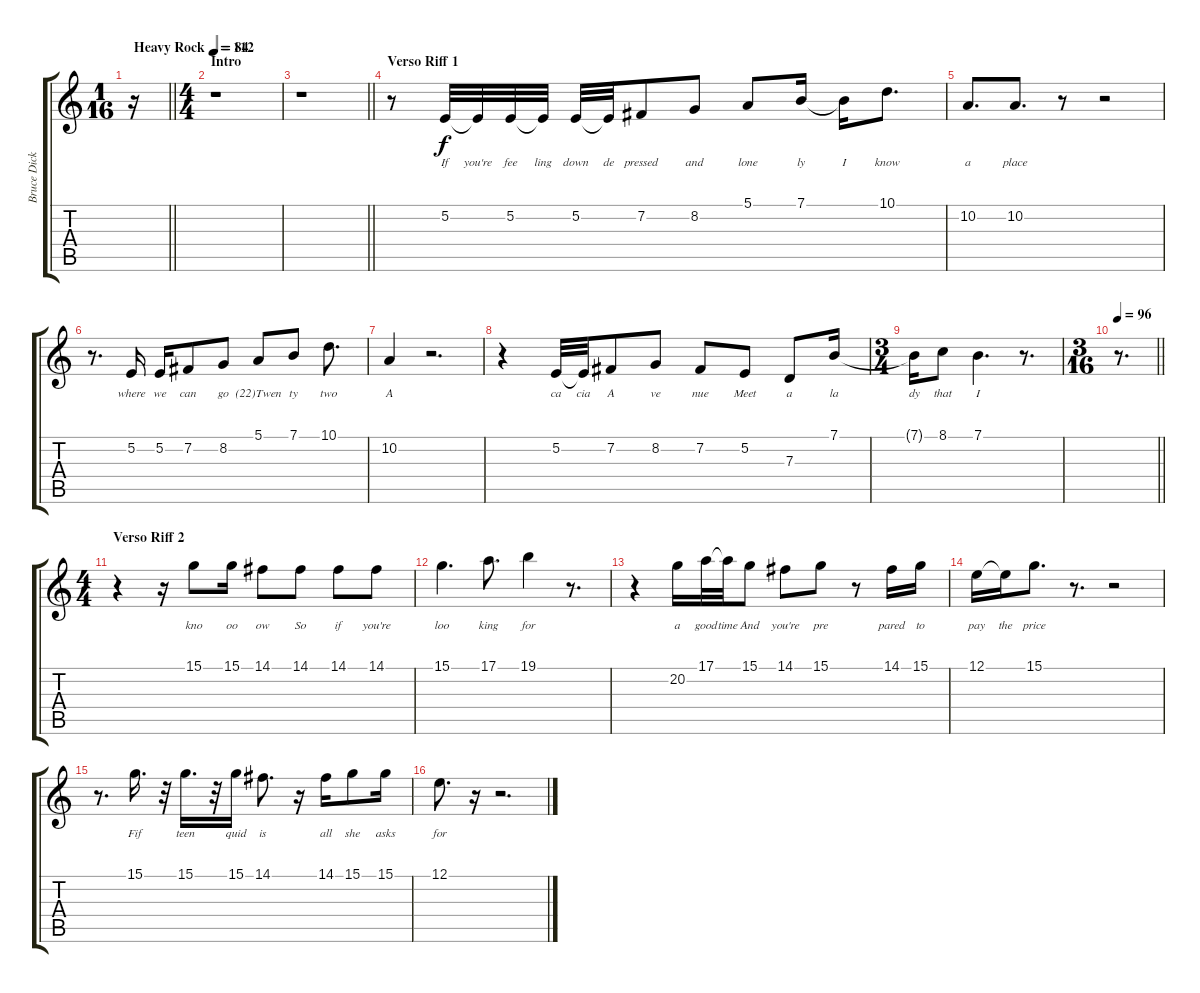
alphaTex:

\track ("Bruce Dickinson" "Bruce Dick") {instrument lead2sawtooth}
\staff {score tabs}
\tuning (E4 B3 G3 D3 A2 E2) {hide}
\ts (1 16)
\tempo (112 "Heavy Rock")
\clef g2
\barLineRight lightlight
\ks c
r.16{dy f instrument lead2sawtooth} |
\ts (4 4)
\section ("" "Intro")
\tempo 84
r.1 |
\barLineRight lightlight
r.1 |
\section ("" "Verso Riff 1")
r.8 5.2.32{lyrics (0 "If") lyrics (1 "") lyrics (2 "") lyrics (3 "") lyrics (4 "")} 5.2{t}.32{lyrics (0 "you're") lyrics (1 "") lyrics (2 "") lyrics (3 "") lyrics (4 "")} 5.2.32{lyrics (0 "fee") lyrics (1 "") lyrics (2 "") lyrics (3 "") lyrics (4 "")} 5.2{t}.32{lyrics (0 "ling") lyrics (1 "") lyrics (2 "") lyrics (3 "") lyrics (4 "")} 5.2.32{lyrics (0 "down") lyrics (1 "") lyrics (2 "") lyrics (3 "") lyrics (4 "")} 5.2{t}.32{lyrics (0 "de") lyrics (1 "") lyrics (2 "") lyrics (3 "") lyrics (4 "")} 7.2.8{lyrics (0 "pressed") lyrics (1 "") lyrics (2 "") lyrics (3 "") lyrics (4 "")} 8.2.8{lyrics (0 "and") lyrics (1 "") lyrics (2 "") lyrics (3 "") lyrics (4 "")} 5.1.8{lyrics (0 "lone") lyrics (1 "") lyrics (2 "") lyrics (3 "") lyrics (4 "")} 7.1.16{lyrics (0 "ly") lyrics (1 "") lyrics (2 "") lyrics (3 "") lyrics (4 "")} 7.1{t}.16{lyrics (0 "I") lyrics (1 "") lyrics (2 "") lyrics (3 "") lyrics (4 "")} 10.1.8{d lyrics (0 "know") lyrics (1 "") lyrics (2 "") lyrics (3 "") lyrics (4 "")} |
10.2.8{d lyrics (0 "a") lyrics (1 "") lyrics (2 "") lyrics (3 "") lyrics (4 "")} 10.2.8{d lyrics (0 "place") lyrics (1 "") lyrics (2 "") lyrics (3 "") lyrics (4 "")} r.8 r.2 |
r.8{d} 5.2.16{lyrics (0 "where") lyrics (1 "") lyrics (2 "") lyrics (3 "") lyrics (4 "")} 5.2.16{lyrics (0 "we") lyrics (1 "") lyrics (2 "") lyrics (3 "") lyrics (4 "")} 7.2.8{lyrics (0 "can") lyrics (1 "") lyrics (2 "") lyrics (3 "") lyrics (4 "")} 8.2.8{lyrics (0 "go") lyrics (1 "") lyrics (2 "") lyrics (3 "") lyrics (4 "")} 5.1.8{lyrics (0 "(22)Twen") lyrics (1 "") lyrics (2 "") lyrics (3 "") lyrics (4 "")} 7.1.8{lyrics (0 "ty") lyrics (1 "") lyrics (2 "") lyrics (3 "") lyrics (4 "")} 10.1.8{d lyrics (0 "two") lyrics (1 "") lyrics (2 "") lyrics (3 "") lyrics (4 "")} |
10.2.4{lyrics (0 "A") lyrics (1 "") lyrics (2 "") lyrics (3 "") lyrics (4 "")} r.2{d} |
r.4 5.2.32{lyrics (0 "ca") lyrics (1 "") lyrics (2 "") lyrics (3 "") lyrics (4 "")} 5.2{t}.32{lyrics (0 "cia") lyrics (1 "") lyrics (2 "") lyrics (3 "") lyrics (4 "")} 7.2.8{lyrics (0 "A") lyrics (1 "") lyrics (2 "") lyrics (3 "") lyrics (4 "")} 8.2.8{lyrics (0 "ve") lyrics (1 "") lyrics (2 "") lyrics (3 "") lyrics (4 "")} 7.2.8{lyrics (0 "nue") lyrics (1 "") lyrics (2 "") lyrics (3 "") lyrics (4 "")} 5.2.8{lyrics (0 "Meet") lyrics (1 "") lyrics (2 "") lyrics (3 "") lyrics (4 "")} 7.3.8{lyrics (0 "a") lyrics (1 "") lyrics (2 "") lyrics (3 "") lyrics (4 "")} 7.1.16{lyrics (0 "la") lyrics (1 "") lyrics (2 "") lyrics (3 "") lyrics (4 "")} |
\ts (3 4)
7.1{t}.16{lyrics (0 "dy") lyrics (1 "") lyrics (2 "") lyrics (3 "") lyrics (4 "")} 8.1.8{lyrics (0 "that") lyrics (1 "") lyrics (2 "") lyrics (3 "") lyrics (4 "")} 7.1.4{d lyrics (0 "I") lyrics (1 "") lyrics (2 "") lyrics (3 "") lyrics (4 "")} r.8{d} |
\ts (3 16)
\tempo 96
\barLineRight lightlight
r.8{d} |
\ts (4 4)
\section ("" "Verso Riff 2")
r.4 r.16 15.1.8{lyrics (0 "kno") lyrics (1 "") lyrics (2 "") lyrics (3 "") lyrics (4 "")} 15.1.16{lyrics (0 "oo") lyrics (1 "") lyrics (2 "") lyrics (3 "") lyrics (4 "")} 14.1.8{lyrics (0 "ow") lyrics (1 "") lyrics (2 "") lyrics (3 "") lyrics (4 "")} 14.1.8{lyrics (0 "So") lyrics (1 "") lyrics (2 "") lyrics (3 "") lyrics (4 "")} 14.1.8{lyrics (0 "if") lyrics (1 "") lyrics (2 "") lyrics (3 "") lyrics (4 "")} 14.1.8{lyrics (0 "you're") lyrics (1 "") lyrics (2 "") lyrics (3 "") lyrics (4 "")} |
15.1.4{d lyrics (0 "loo") lyrics (1 "") lyrics (2 "") lyrics (3 "") lyrics (4 "")} 17.1.8{d lyrics (0 "king") lyrics (1 "") lyrics (2 "") lyrics (3 "") lyrics (4 "")} 19.1.4{lyrics (0 "for") lyrics (1 "") lyrics (2 "") lyrics (3 "") lyrics (4 "")} r.8{d} |
r.4 20.2.16{lyrics (0 "a") lyrics (1 "") lyrics (2 "") lyrics (3 "") lyrics (4 "")} 17.1.32{lyrics (0 "good") lyrics (1 "") lyrics (2 "") lyrics (3 "") lyrics (4 "")} 17.1{t}.32{lyrics (0 "time") lyrics (1 "") lyrics (2 "") lyrics (3 "") lyrics (4 "")} 15.1.8{lyrics (0 "And") lyrics (1 "") lyrics (2 "") lyrics (3 "") lyrics (4 "")} 14.1.8{lyrics (0 "you're") lyrics (1 "") lyrics (2 "") lyrics (3 "") lyrics (4 "")} 15.1.8{lyrics (0 "pre") lyrics (1 "") lyrics (2 "") lyrics (3 "") lyrics (4 "")} r.8 14.1.16{lyrics (0 "pared") lyrics (1 "") lyrics (2 "") lyrics (3 "") lyrics (4 "")} 15.1.16{lyrics (0 "to") lyrics (1 "") lyrics (2 "") lyrics (3 "") lyrics (4 "")} |
12.1.16{lyrics (0 "pay") lyrics (1 "") lyrics (2 "") lyrics (3 "") lyrics (4 "")} 12.1{t}.16{lyrics (0 "the") lyrics (1 "") lyrics (2 "") lyrics (3 "") lyrics (4 "")} 15.1.8{d lyrics (0 "price") lyrics (1 "") lyrics (2 "") lyrics (3 "") lyrics (4 "")} r.8{d} r.2 |
r.8{d} 15.1.16{d lyrics (0 "Fif") lyrics (1 "") lyrics (2 "") lyrics (3 "") lyrics (4 "")} r.32 15.1.16{d lyrics (0 "teen") lyrics (1 "") lyrics (2 "") lyrics (3 "") lyrics (4 "")} r.32 15.1.16{lyrics (0 "quid") lyrics (1 "") lyrics (2 "") lyrics (3 "") lyrics (4 "")} 14.1.8{d lyrics (0 "is") lyrics (1 "") lyrics (2 "") lyrics (3 "") lyrics (4 "")} r.16 14.1.16{lyrics (0 "all") lyrics (1 "") lyrics (2 "") lyrics (3 "") lyrics (4 "")} 15.1.8{lyrics (0 "she") lyrics (1 "") lyrics (2 "") lyrics (3 "") lyrics (4 "")} 15.1.16{lyrics (0 "asks") lyrics (1 "") lyrics (2 "") lyrics (3 "") lyrics (4 "")} |
12.1.8{d lyrics (0 "for") lyrics (1 "") lyrics (2 "") lyrics (3 "") lyrics (4 "")} r.16 r.2{d}
